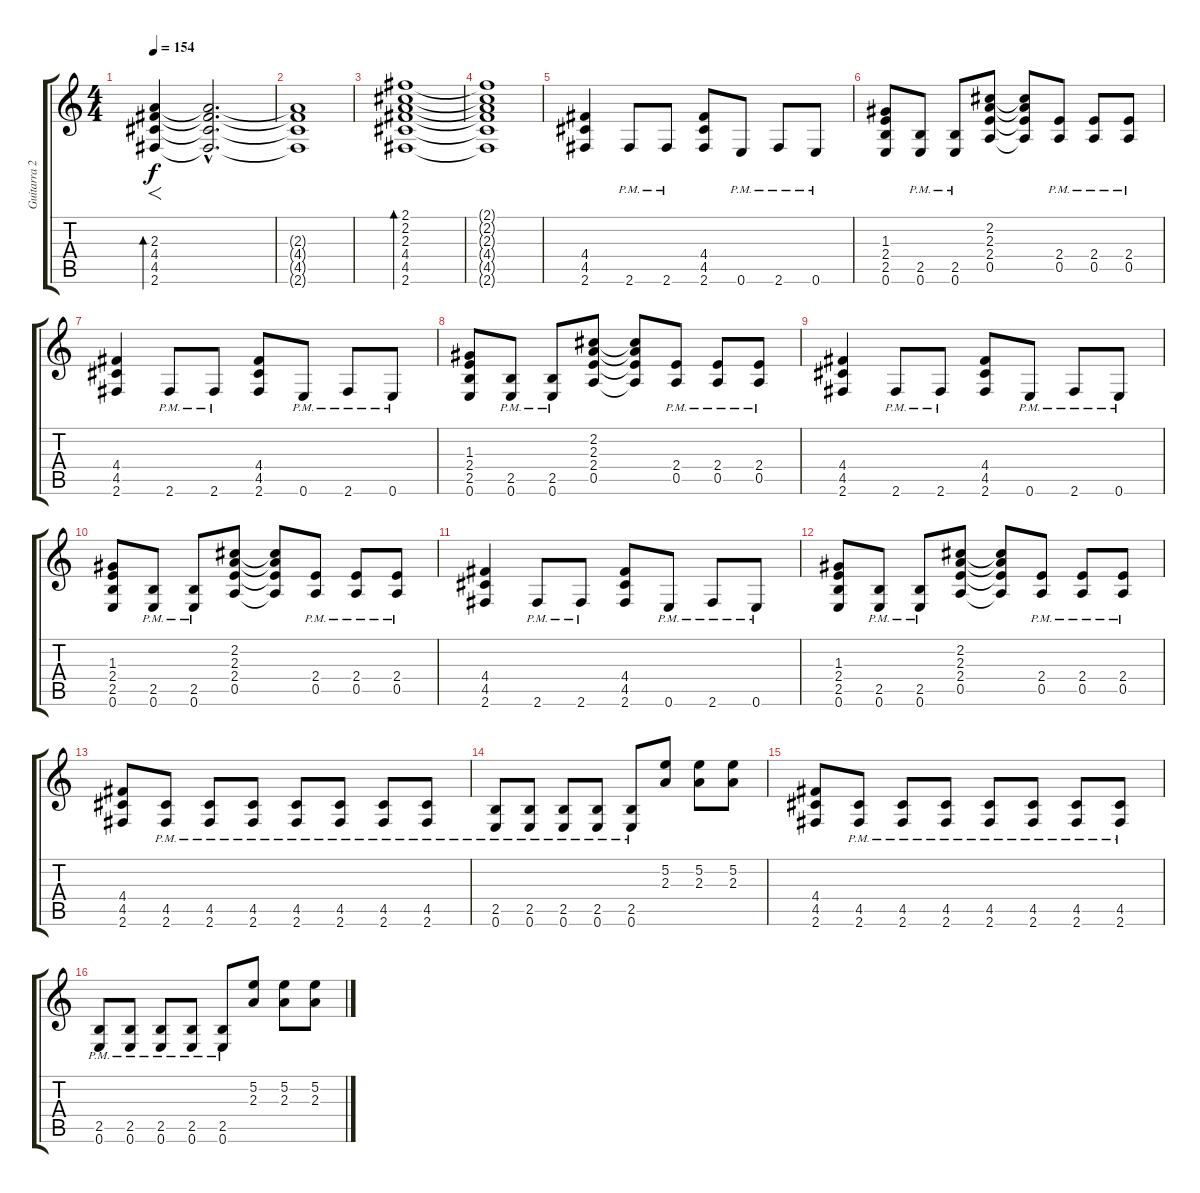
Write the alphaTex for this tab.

\track ("Guitarra 2" "Guitarra 2") {instrument distortionguitar}
\staff {score tabs}
\tuning (E4 B3 G3 D3 A2 E2) {hide}
\ts (4 4)
\tempo 154
\clef g2
\ks c
(2.3 4.4 4.5 2.6).4{f bd 60 dy f instrument distortionguitar} (2.3{hac t} 4.4{hac t} 4.5{hac t} 2.6{hac t}).2{d} |
(2.3{t} 4.4{t} 4.5{t} 2.6{t}).1 |
(2.1 2.2 2.3 4.4 4.5 2.6).1{bd 240} |
(2.1{t} 2.2{t} 2.3{t} 4.4{t} 4.5{t} 2.6{t}).1 |
(4.4 4.5 2.6).4 2.6{pm}.8 2.6{pm}.8 (4.4 4.5 2.6).8 0.6{pm}.8 2.6{pm}.8 0.6{pm}.8 |
(1.3 2.4 2.5 0.6).8 (2.5{pm} 0.6{pm}).8 (2.5{pm} 0.6{pm}).8 (2.2 2.3 2.4 0.5).8 (2.2{t} 2.3{t} 2.4{t} 0.5{t}).8 (2.4{pm} 0.5{pm}).8 (2.4{pm} 0.5{pm}).8 (2.4{pm} 0.5{pm}).8 |
(4.4 4.5 2.6).4 2.6{pm}.8 2.6{pm}.8 (4.4 4.5 2.6).8 0.6{pm}.8 2.6{pm}.8 0.6{pm}.8 |
(1.3 2.4 2.5 0.6).8 (2.5{pm} 0.6{pm}).8 (2.5{pm} 0.6{pm}).8 (2.2 2.3 2.4 0.5).8 (2.2{t} 2.3{t} 2.4{t} 0.5{t}).8 (2.4{pm} 0.5{pm}).8 (2.4{pm} 0.5{pm}).8 (2.4{pm} 0.5{pm}).8 |
(4.4 4.5 2.6).4 2.6{pm}.8 2.6{pm}.8 (4.4 4.5 2.6).8 0.6{pm}.8 2.6{pm}.8 0.6{pm}.8 |
(1.3 2.4 2.5 0.6).8 (2.5{pm} 0.6{pm}).8 (2.5{pm} 0.6{pm}).8 (2.2 2.3 2.4 0.5).8 (2.2{t} 2.3{t} 2.4{t} 0.5{t}).8 (2.4{pm} 0.5{pm}).8 (2.4{pm} 0.5{pm}).8 (2.4{pm} 0.5{pm}).8 |
(4.4 4.5 2.6).4 2.6{pm}.8 2.6{pm}.8 (4.4 4.5 2.6).8 0.6{pm}.8 2.6{pm}.8 0.6{pm}.8 |
(1.3 2.4 2.5 0.6).8 (2.5{pm} 0.6{pm}).8 (2.5{pm} 0.6{pm}).8 (2.2 2.3 2.4 0.5).8 (2.2{t} 2.3{t} 2.4{t} 0.5{t}).8 (2.4{pm} 0.5{pm}).8 (2.4{pm} 0.5{pm}).8 (2.4{pm} 0.5{pm}).8 |
(4.4 4.5 2.6).8 (4.5{pm} 2.6{pm}).8 (4.5{pm} 2.6{pm}).8 (4.5{pm} 2.6{pm}).8 (4.5{pm} 2.6{pm}).8 (4.5{pm} 2.6{pm}).8 (4.5{pm} 2.6{pm}).8 (4.5{pm} 2.6{pm}).8 |
(2.5{pm} 0.6{pm}).8 (2.5{pm} 0.6{pm}).8 (2.5{pm} 0.6{pm}).8 (2.5{pm} 0.6{pm}).8 (2.5{pm} 0.6{pm}).8 (5.2 2.3).8 (5.2 2.3).8 (5.2 2.3).8 |
(4.4 4.5 2.6).8 (4.5{pm} 2.6{pm}).8 (4.5{pm} 2.6{pm}).8 (4.5{pm} 2.6{pm}).8 (4.5{pm} 2.6{pm}).8 (4.5{pm} 2.6{pm}).8 (4.5{pm} 2.6{pm}).8 (4.5{pm} 2.6{pm}).8 |
(2.5{pm} 0.6{pm}).8 (2.5{pm} 0.6{pm}).8 (2.5{pm} 0.6{pm}).8 (2.5{pm} 0.6{pm}).8 (2.5{pm} 0.6{pm}).8 (5.2 2.3).8 (5.2 2.3).8 (5.2 2.3).8
